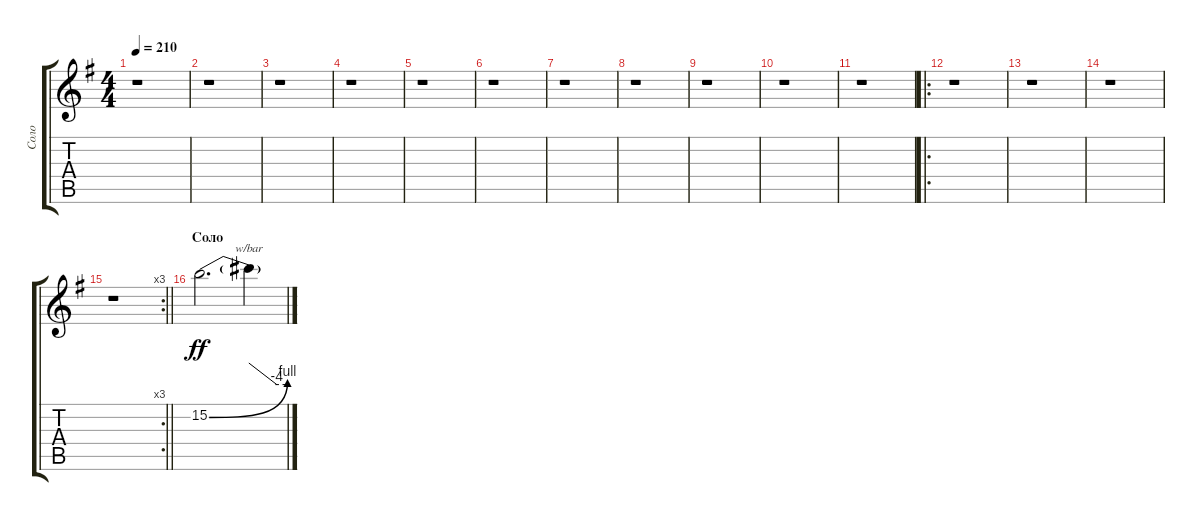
\track ("Соло" "Соло") {instrument distortionguitar}
\staff {score tabs}
\tuning (Db4 Ab3 E3 B2 Gb2 Db2) {hide}
\ts (4 4)
\tempo 210
\clef g2
\ks g
r.1{dy f} |
r.1 |
r.1 |
r.1 |
r.1 |
r.1 |
r.1 |
r.1 |
r.1 |
r.1 |
r.1 |
\ro
r.1 |
r.1 |
r.1 |
\rc 3
\barLineRight lightlight
r.1 |
\section ("" "Соло")
15.2{be (bend 0 0 60 4)}.2{d dy ff} 15.2{t}.4{tbe (custom default 0 0 45 -16 60 -16)}
